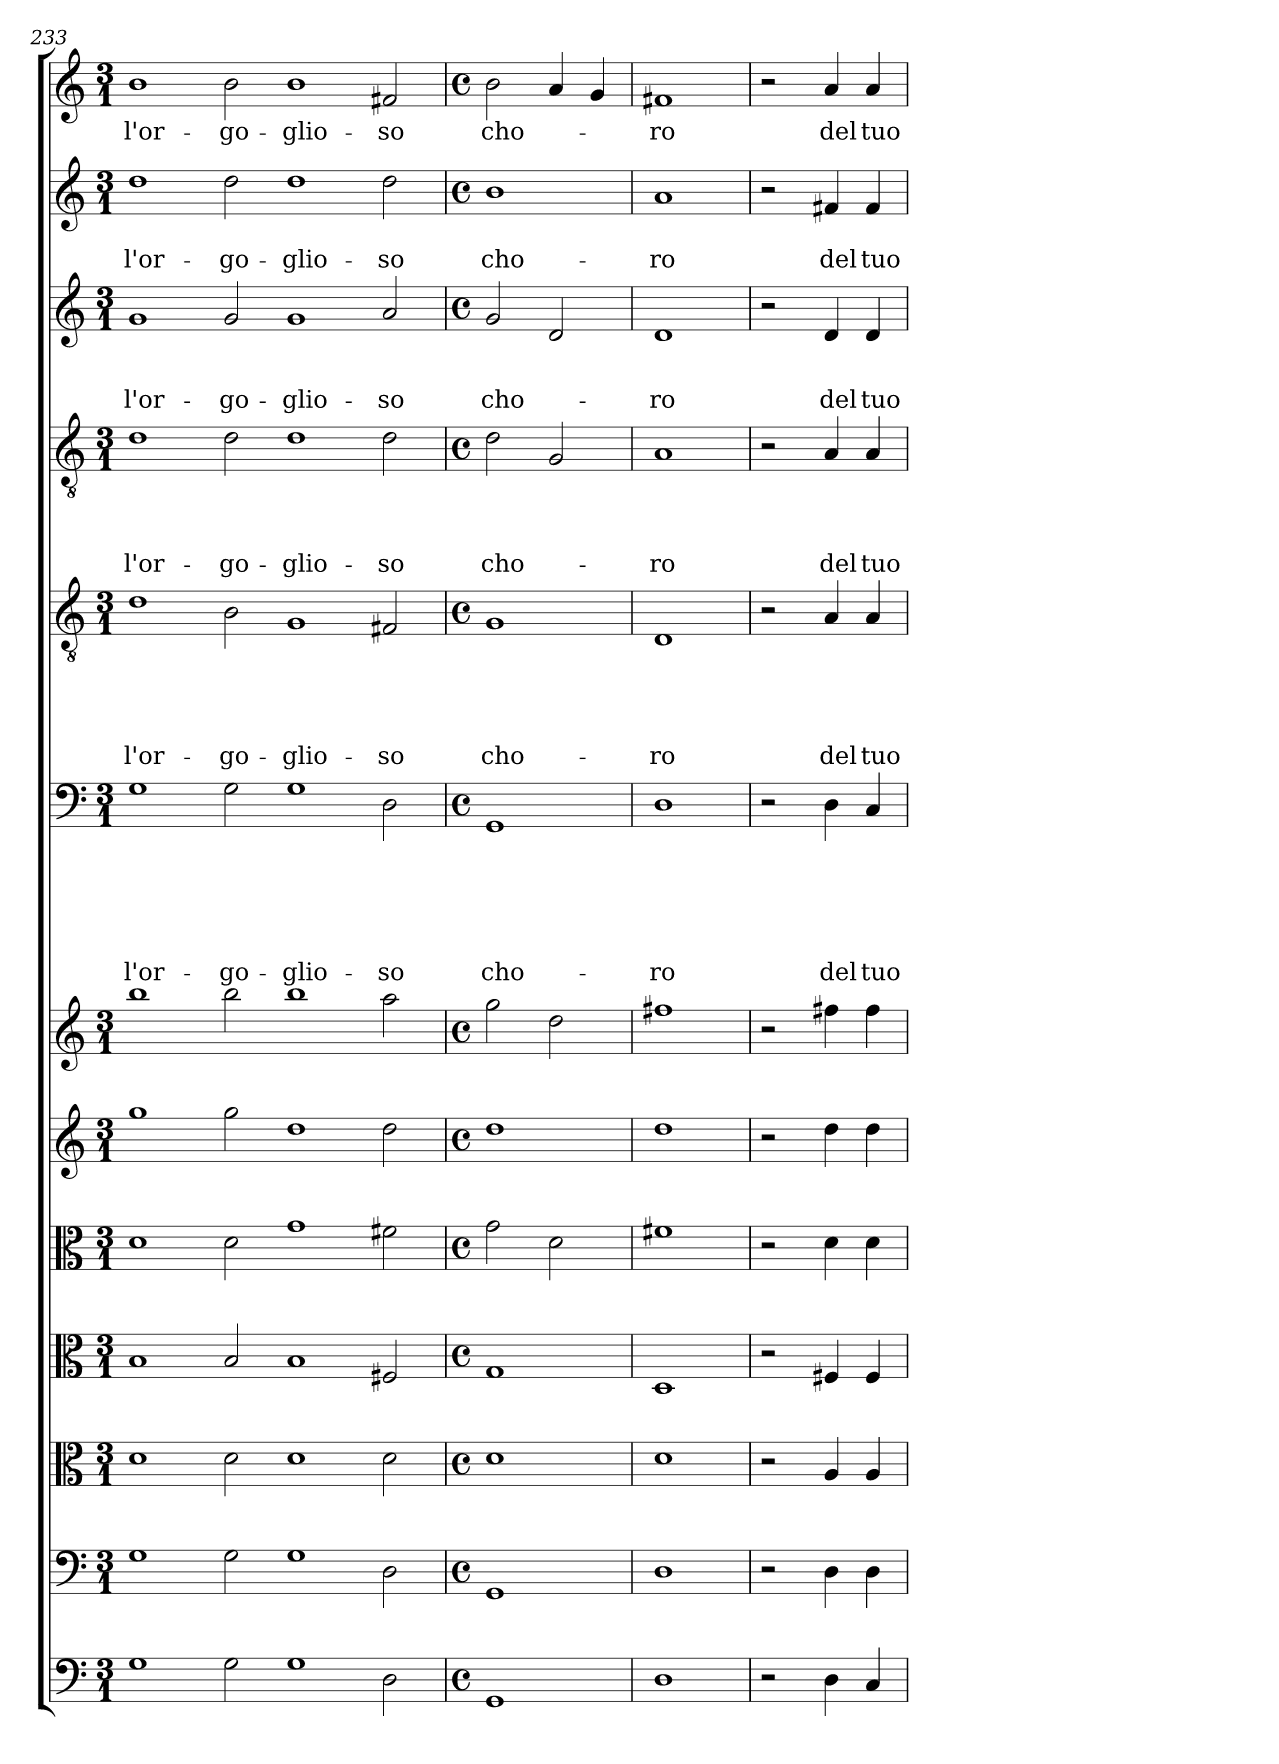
**kern	**kern	**kern	**kern	**kern	**kern	**kern	**kern	**text	**text	**text	**text	**text	**text	**kern	**text	**text	**text	**text	**text	**kern	**text	**text	**text	**text	**kern	**text	**text	**text	**kern	**text	**text	**kern	**text
*part13	*part12	*part11	*part10	*part9	*part8	*part7	*part6	*part6	*part6	*part6	*part6	*part6	*part6	*part5	*part5	*part5	*part5	*part5	*part5	*part4	*part4	*part4	*part4	*part4	*part3	*part3	*part3	*part3	*part2	*part2	*part2	*part1	*part1
*staff13	*staff12	*staff11	*staff10	*staff9	*staff8	*staff7	*staff6	*staff6	*staff6	*staff6	*staff6	*staff6	*staff6	*staff5	*staff5	*staff5	*staff5	*staff5	*staff5	*staff4	*staff4	*staff4	*staff4	*staff4	*staff3	*staff3	*staff3	*staff3	*staff2	*staff2	*staff2	*staff1	*staff1
*clefF4	*clefF4	*clefC3	*clefC3	*clefC3	*clefG2	*clefG2	*clefF4	*	*	*	*	*	*	*clefGv2	*	*	*	*	*	*clefGv2	*	*	*	*	*clefG2	*	*	*	*clefG2	*	*	*clefG2	*
*k[]	*k[]	*k[]	*k[]	*k[]	*k[]	*k[]	*k[]	*	*	*	*	*	*	*k[]	*	*	*	*	*	*k[]	*	*	*	*	*k[]	*	*	*	*k[]	*	*	*k[]	*
*C:	*C:	*C:	*C:	*C:	*C:	*C:	*C:	*	*	*	*	*	*	*C:	*	*	*	*	*	*C:	*	*	*	*	*C:	*	*	*	*C:	*	*	*C:	*
*M3/1	*M3/1	*M3/1	*M3/1	*M3/1	*M3/1	*M3/1	*M3/1	*	*	*	*	*	*	*M3/1	*	*	*	*	*	*M3/1	*	*	*	*	*M3/1	*	*	*	*M3/1	*	*	*M3/1	*
=233	=233	=233	=233	=233	=233	=233	=233	=233	=233	=233	=233	=233	=233	=233	=233	=233	=233	=233	=233	=233	=233	=233	=233	=233	=233	=233	=233	=233	=233	=233	=233	=233	=233
!	!	!	!	!	!	!	!	!	!	!	!	!	!LO:LY:b	!	!	!	!	!	!LO:LY:b	!	!	!	!	!LO:LY:b	!	!	!	!LO:LY:b	!	!	!LO:LY:b	!	!LO:LY:b
1G	1G	1d	1B	1d	1gg	1bb	1G	.	.	.	.	.	l'or-	1d	.	.	.	.	l'or-	1d	.	.	.	l'or-	1g	.	.	l'or-	1dd	.	l'or-	1b	l'or-
!	!	!	!	!	!	!	!	!	!	!	!	!	!LO:LY:b	!	!	!	!	!	!LO:LY:b	!	!	!	!	!LO:LY:b	!	!	!	!LO:LY:b	!	!	!LO:LY:b	!	!LO:LY:b
2G\	2G\	2d\	2B/	2d\	2gg\	2bb\	2G\	.	.	.	.	.	-go-	2B\	.	.	.	.	-go-	2d\	.	.	.	-go-	2g/	.	.	-go-	2dd\	.	-go-	2b\	-go-
!	!	!	!	!	!	!	!	!	!	!	!	!	!LO:LY:b	!	!	!	!	!	!LO:LY:b	!	!	!	!	!LO:LY:b	!	!	!	!LO:LY:b	!	!	!LO:LY:b	!	!LO:LY:b
1G	1G	1d	1B	1g	1dd	1bb	1G	.	.	.	.	.	-glio-	1G	.	.	.	.	-glio-	1d	.	.	.	-glio-	1g	.	.	-glio-	1dd	.	-glio-	1b	-glio-
!	!	!	!	!	!	!	!	!	!	!	!	!	!LO:LY:b	!	!	!	!	!	!LO:LY:b	!	!	!	!	!LO:LY:b	!	!	!	!LO:LY:b	!	!	!LO:LY:b	!	!LO:LY:b
2D\	2D\	2d\	2F#X/	2f#X\	2dd\	2aa\	2D\	.	.	.	.	.	-so	2F#X/	.	.	.	.	-so	2d\	.	.	.	-so	2a/	.	.	-so	2dd\	.	-so	2f#X/	-so
!!LO:PB:g=z
=234	=234	=234	=234	=234	=234	=234	=234	=234	=234	=234	=234	=234	=234	=234	=234	=234	=234	=234	=234	=234	=234	=234	=234	=234	=234	=234	=234	=234	=234	=234	=234	=234	=234
*M4/4	*M4/4	*M4/4	*M4/4	*M4/4	*M4/4	*M4/4	*M4/4	*	*	*	*	*	*	*M4/4	*	*	*	*	*	*M4/4	*	*	*	*	*M4/4	*	*	*	*M4/4	*	*	*M4/4	*
*met(c)	*met(c)	*met(c)	*met(c)	*met(c)	*met(c)	*met(c)	*met(c)	*	*	*	*	*	*	*met(c)	*	*	*	*	*	*met(c)	*	*	*	*	*met(c)	*	*	*	*met(c)	*	*	*met(c)	*
!	!	!	!	!	!	!	!	!	!	!	!	!	!LO:LY:b	!	!	!	!	!	!LO:LY:b	!	!	!	!	!LO:LY:b	!	!	!	!LO:LY:b	!	!	!LO:LY:b	!	!LO:LY:b
1GG	1GG	1d	1G	2g\	1dd	2gg\	1GG	.	.	.	.	.	cho-	1G	.	.	.	.	cho-	2d\	.	.	.	cho-	2g/	.	.	cho-	1b	.	cho-	2b\	cho-
.	.	.	.	2d\	.	2dd\	.	.	.	.	.	.	.	.	.	.	.	.	.	2G/	.	.	.	.	2d/	.	.	.	.	.	.	4a/	.
.	.	.	.	.	.	.	.	.	.	.	.	.	.	.	.	.	.	.	.	.	.	.	.	.	.	.	.	.	.	.	.	4g/	.
=235	=235	=235	=235	=235	=235	=235	=235	=235	=235	=235	=235	=235	=235	=235	=235	=235	=235	=235	=235	=235	=235	=235	=235	=235	=235	=235	=235	=235	=235	=235	=235	=235	=235
!	!	!	!	!	!	!	!	!	!	!	!	!	!LO:LY:b	!	!	!	!	!	!LO:LY:b	!	!	!	!	!LO:LY:b	!	!	!	!LO:LY:b	!	!	!LO:LY:b	!	!LO:LY:b
1D	1D	1d	1D	1f#X	1dd	1ff#X	1D	.	.	.	.	.	-ro	1D	.	.	.	.	-ro	1A	.	.	.	-ro	1d	.	.	-ro	1a	.	-ro	1f#X	-ro
=236	=236	=236	=236	=236	=236	=236	=236	=236	=236	=236	=236	=236	=236	=236	=236	=236	=236	=236	=236	=236	=236	=236	=236	=236	=236	=236	=236	=236	=236	=236	=236	=236	=236
2r	2r	2r	2r	2r	2r	2r	2r	.	.	.	.	.	.	2r	.	.	.	.	.	2r	.	.	.	.	2r	.	.	.	2r	.	.	2r	.
!	!	!	!	!	!	!	!	!	!	!	!	!	!LO:LY:b	!	!	!	!	!	!LO:LY:b	!	!	!	!	!LO:LY:b	!	!	!	!LO:LY:b	!	!	!LO:LY:b	!	!LO:LY:b
4D\	4D\	4A/	4F#X/	4d\	4dd\	4ff#X\	4D\	.	.	.	.	.	del	4A/	.	.	.	.	del	4A/	.	.	.	del	4d/	.	.	del	4f#X/	.	del	4a/	del
!	!	!	!	!	!	!	!	!	!	!	!	!	!LO:LY:b	!	!	!	!	!	!LO:LY:b	!	!	!	!	!LO:LY:b	!	!	!	!LO:LY:b	!	!	!LO:LY:b	!	!LO:LY:b
4C/	4D\	4A/	4F#/	4d\	4dd\	4ff#\	4C/	.	.	.	.	.	tuo	4A/	.	.	.	.	tuo	4A/	.	.	.	tuo	4d/	.	.	tuo	4f#/	.	tuo	4a/	tuo
=	=	=	=	=	=	=	=	=	=	=	=	=	=	=	=	=	=	=	=	=	=	=	=	=	=	=	=	=	=	=	=	=	=
*-	*-	*-	*-	*-	*-	*-	*-	*-	*-	*-	*-	*-	*-	*-	*-	*-	*-	*-	*-	*-	*-	*-	*-	*-	*-	*-	*-	*-	*-	*-	*-	*-	*-
